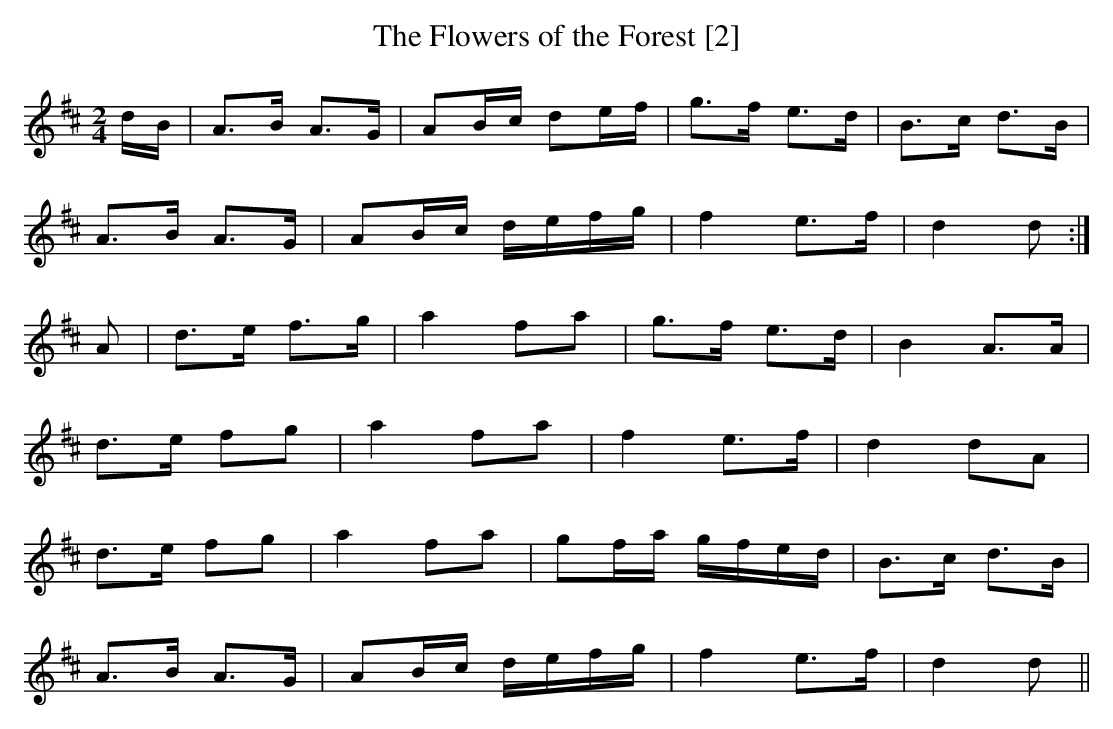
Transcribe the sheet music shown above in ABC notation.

X:1
T:Flowers of the Forest [2], The
M:2/4
L:1/8
K:D
d/B/|A>B A>G|AB/c/ de/f/|g>f e>d|B>c d>B|
A>B A>G|AB/c/ d/e/f/g/|f2 e>f|d2 d:|
A|d>e f>g|a2 fa|g>f e>d|B2 A>A|
d>e fg|a2 fa|f2 e>f|d2 dA|
d>e fg|a2 fa|gf/a/ g/f/e/d/|B>c d>B|
A>B A>G|AB/c/ d/e/f/g/|f2 e>f|d2 d||
